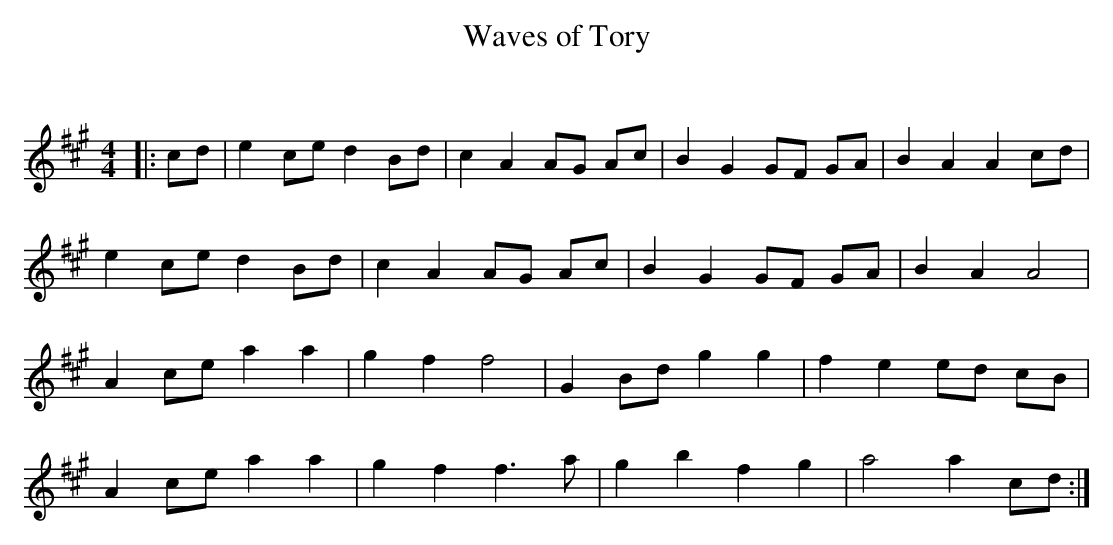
X:1
T: Waves of Tory
C:
Q: 232
K:A
M:4/4
L:1/8
|:cd|e2 ce d2 Bd|c2 A2 AG Ac|B2 G2 GF GA|B2 A2 A2 cd|
e2 ce d2 Bd|c2 A2 AG Ac|B2 G2 GF GA|B2 A2 A4|
A2 ce a2 a2|g2 f2 f4|G2 Bd g2 g2|f2 e2 ed cB|
A2 ce a2 a2|g2 f2 f3a|g2 b2 f2 g2|a4 a2 cd:|
